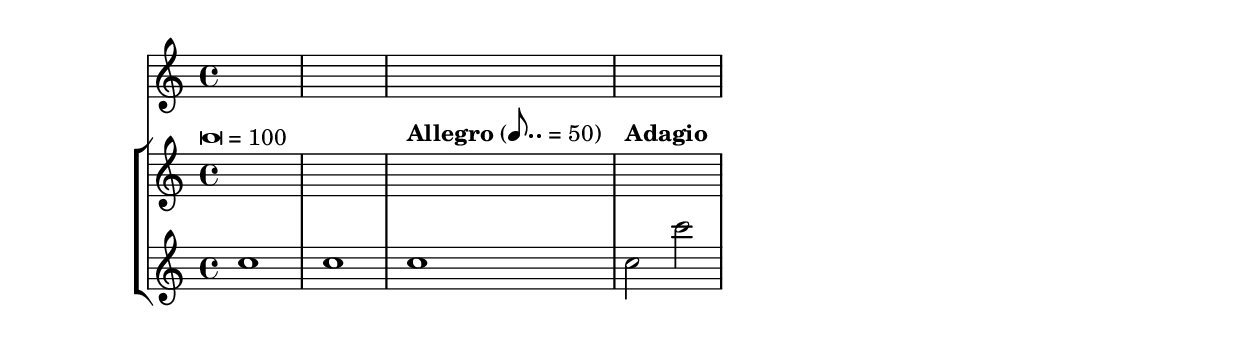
\version "2.21.0"

\header {
  texidoc = "Metronome marks are placed correctly if
Metronome_mark_engraver is moved to StaffGroup context.  Metronome
marks should appear above the middle staff (the upper staff of the
group) only."
}

\layout {
  ragged-right = ##t
  \context {
    \Score
    \remove "Metronome_mark_engraver"
  }
}

<<
  \new Staff {
    s1*4
  }
  \new StaffGroup \with {
    \consists "Metronome_mark_engraver"
    \consists "Staff_collecting_engraver"
  } <<
    \new Staff {
      s1*4
    }
    \new Staff \relative c'' {
      \tempo \breve = 100 c1 c1
      \markLengthOn
      \tempo "Allegro" 8.. = 50 c1 \tempo "Adagio" c2 c'
    }
  >>
>>
